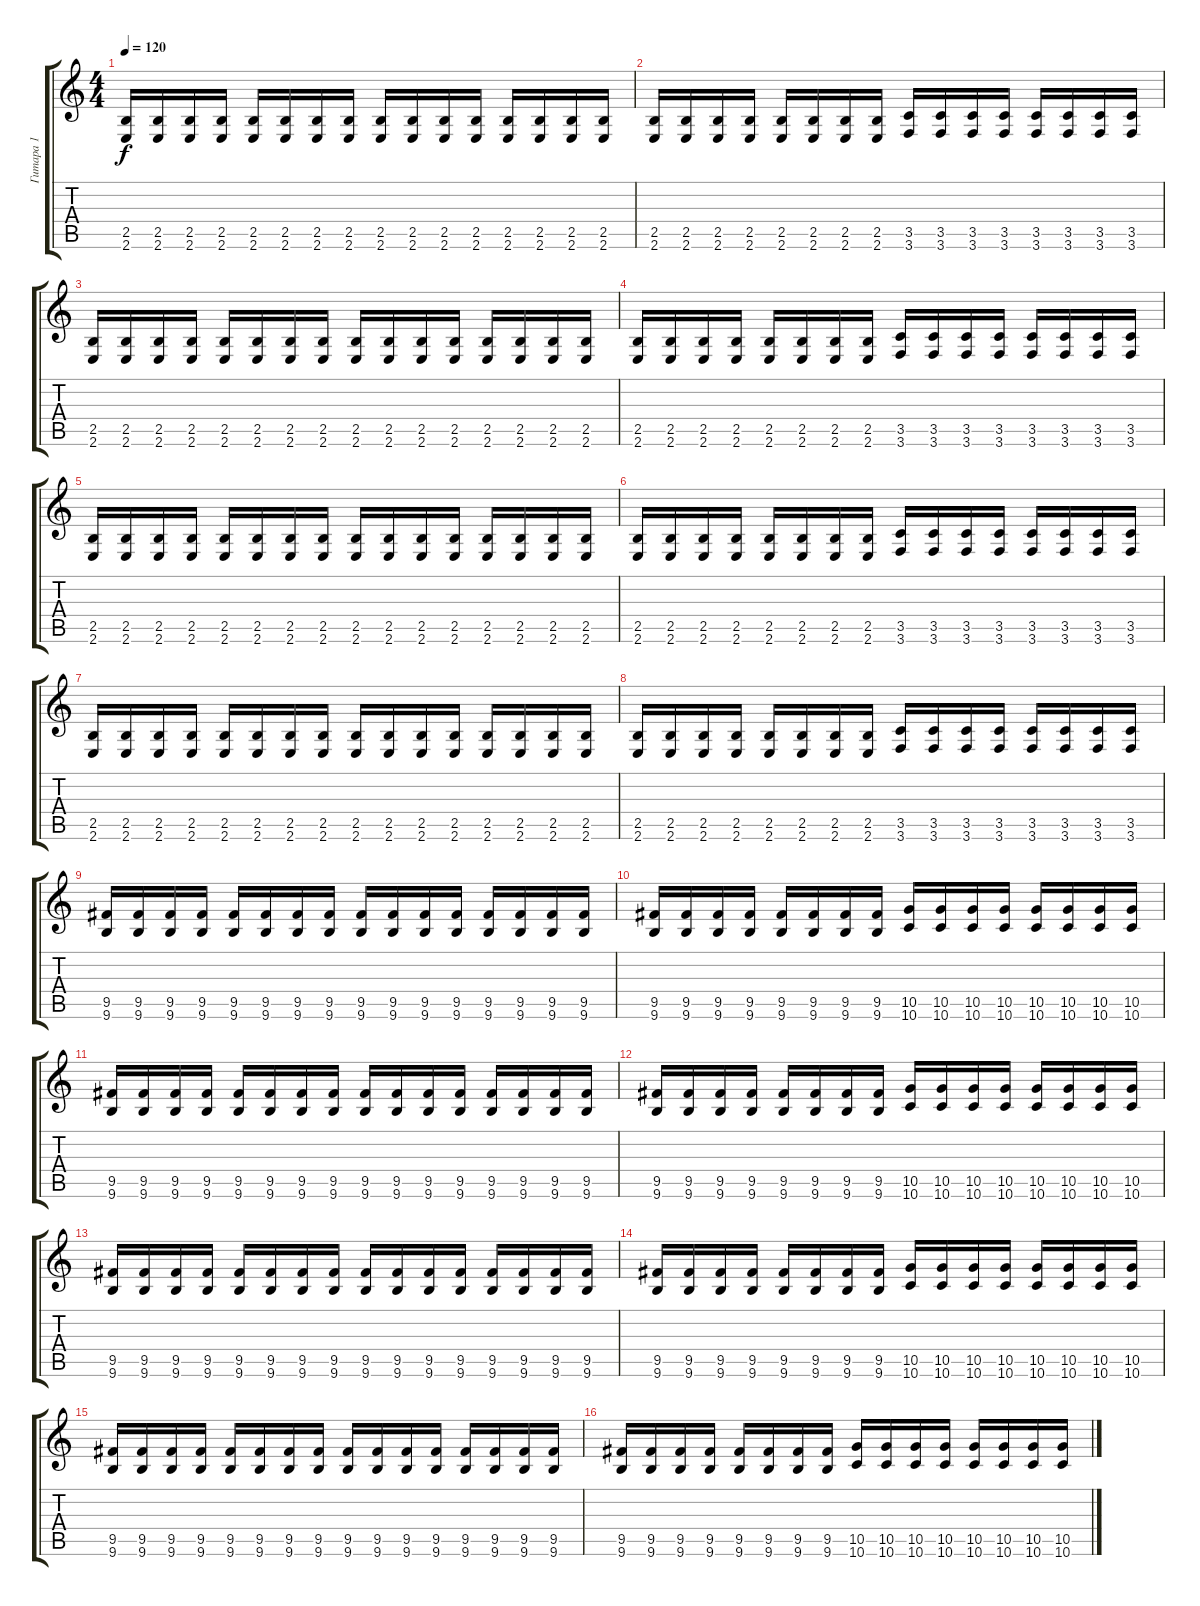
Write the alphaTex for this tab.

\track ("Гитара 1" "Гитара 1") {instrument distortionguitar}
\staff {score tabs}
\tuning (E4 B3 G3 D3 A2 D2) {hide}
\ts (4 4)
\tempo 120
\clef g2
\ks c
(2.5 2.6).16{dy f} (2.5 2.6).16 (2.5 2.6).16 (2.5 2.6).16 (2.5 2.6).16 (2.5 2.6).16 (2.5 2.6).16 (2.5 2.6).16 (2.5 2.6).16 (2.5 2.6).16 (2.5 2.6).16 (2.5 2.6).16 (2.5 2.6).16 (2.5 2.6).16 (2.5 2.6).16 (2.5 2.6).16 |
(2.5 2.6).16 (2.5 2.6).16 (2.5 2.6).16 (2.5 2.6).16 (2.5 2.6).16 (2.5 2.6).16 (2.5 2.6).16 (2.5 2.6).16 (3.5 3.6).16 (3.5 3.6).16 (3.5 3.6).16 (3.5 3.6).16 (3.5 3.6).16 (3.5 3.6).16 (3.5 3.6).16 (3.5 3.6).16 |
(2.5 2.6).16 (2.5 2.6).16 (2.5 2.6).16 (2.5 2.6).16 (2.5 2.6).16 (2.5 2.6).16 (2.5 2.6).16 (2.5 2.6).16 (2.5 2.6).16 (2.5 2.6).16 (2.5 2.6).16 (2.5 2.6).16 (2.5 2.6).16 (2.5 2.6).16 (2.5 2.6).16 (2.5 2.6).16 |
(2.5 2.6).16 (2.5 2.6).16 (2.5 2.6).16 (2.5 2.6).16 (2.5 2.6).16 (2.5 2.6).16 (2.5 2.6).16 (2.5 2.6).16 (3.5 3.6).16 (3.5 3.6).16 (3.5 3.6).16 (3.5 3.6).16 (3.5 3.6).16 (3.5 3.6).16 (3.5 3.6).16 (3.5 3.6).16 |
(2.5 2.6).16 (2.5 2.6).16 (2.5 2.6).16 (2.5 2.6).16 (2.5 2.6).16 (2.5 2.6).16 (2.5 2.6).16 (2.5 2.6).16 (2.5 2.6).16 (2.5 2.6).16 (2.5 2.6).16 (2.5 2.6).16 (2.5 2.6).16 (2.5 2.6).16 (2.5 2.6).16 (2.5 2.6).16 |
(2.5 2.6).16 (2.5 2.6).16 (2.5 2.6).16 (2.5 2.6).16 (2.5 2.6).16 (2.5 2.6).16 (2.5 2.6).16 (2.5 2.6).16 (3.5 3.6).16 (3.5 3.6).16 (3.5 3.6).16 (3.5 3.6).16 (3.5 3.6).16 (3.5 3.6).16 (3.5 3.6).16 (3.5 3.6).16 |
(2.5 2.6).16 (2.5 2.6).16 (2.5 2.6).16 (2.5 2.6).16 (2.5 2.6).16 (2.5 2.6).16 (2.5 2.6).16 (2.5 2.6).16 (2.5 2.6).16 (2.5 2.6).16 (2.5 2.6).16 (2.5 2.6).16 (2.5 2.6).16 (2.5 2.6).16 (2.5 2.6).16 (2.5 2.6).16 |
(2.5 2.6).16 (2.5 2.6).16 (2.5 2.6).16 (2.5 2.6).16 (2.5 2.6).16 (2.5 2.6).16 (2.5 2.6).16 (2.5 2.6).16 (3.5 3.6).16 (3.5 3.6).16 (3.5 3.6).16 (3.5 3.6).16 (3.5 3.6).16 (3.5 3.6).16 (3.5 3.6).16 (3.5 3.6).16 |
(9.5 9.6).16 (9.5 9.6).16 (9.5 9.6).16 (9.5 9.6).16 (9.5 9.6).16 (9.5 9.6).16 (9.5 9.6).16 (9.5 9.6).16 (9.5 9.6).16 (9.5 9.6).16 (9.5 9.6).16 (9.5 9.6).16 (9.5 9.6).16 (9.5 9.6).16 (9.5 9.6).16 (9.5 9.6).16 |
(9.5 9.6).16 (9.5 9.6).16 (9.5 9.6).16 (9.5 9.6).16 (9.5 9.6).16 (9.5 9.6).16 (9.5 9.6).16 (9.5 9.6).16 (10.5 10.6).16 (10.5 10.6).16 (10.5 10.6).16 (10.5 10.6).16 (10.5 10.6).16 (10.5 10.6).16 (10.5 10.6).16 (10.5 10.6).16 |
(9.5 9.6).16 (9.5 9.6).16 (9.5 9.6).16 (9.5 9.6).16 (9.5 9.6).16 (9.5 9.6).16 (9.5 9.6).16 (9.5 9.6).16 (9.5 9.6).16 (9.5 9.6).16 (9.5 9.6).16 (9.5 9.6).16 (9.5 9.6).16 (9.5 9.6).16 (9.5 9.6).16 (9.5 9.6).16 |
(9.5 9.6).16 (9.5 9.6).16 (9.5 9.6).16 (9.5 9.6).16 (9.5 9.6).16 (9.5 9.6).16 (9.5 9.6).16 (9.5 9.6).16 (10.5 10.6).16 (10.5 10.6).16 (10.5 10.6).16 (10.5 10.6).16 (10.5 10.6).16 (10.5 10.6).16 (10.5 10.6).16 (10.5 10.6).16 |
(9.5 9.6).16 (9.5 9.6).16 (9.5 9.6).16 (9.5 9.6).16 (9.5 9.6).16 (9.5 9.6).16 (9.5 9.6).16 (9.5 9.6).16 (9.5 9.6).16 (9.5 9.6).16 (9.5 9.6).16 (9.5 9.6).16 (9.5 9.6).16 (9.5 9.6).16 (9.5 9.6).16 (9.5 9.6).16 |
(9.5 9.6).16 (9.5 9.6).16 (9.5 9.6).16 (9.5 9.6).16 (9.5 9.6).16 (9.5 9.6).16 (9.5 9.6).16 (9.5 9.6).16 (10.5 10.6).16 (10.5 10.6).16 (10.5 10.6).16 (10.5 10.6).16 (10.5 10.6).16 (10.5 10.6).16 (10.5 10.6).16 (10.5 10.6).16 |
(9.5 9.6).16 (9.5 9.6).16 (9.5 9.6).16 (9.5 9.6).16 (9.5 9.6).16 (9.5 9.6).16 (9.5 9.6).16 (9.5 9.6).16 (9.5 9.6).16 (9.5 9.6).16 (9.5 9.6).16 (9.5 9.6).16 (9.5 9.6).16 (9.5 9.6).16 (9.5 9.6).16 (9.5 9.6).16 |
(9.5 9.6).16 (9.5 9.6).16 (9.5 9.6).16 (9.5 9.6).16 (9.5 9.6).16 (9.5 9.6).16 (9.5 9.6).16 (9.5 9.6).16 (10.5 10.6).16 (10.5 10.6).16 (10.5 10.6).16 (10.5 10.6).16 (10.5 10.6).16 (10.5 10.6).16 (10.5 10.6).16 (10.5 10.6).16
